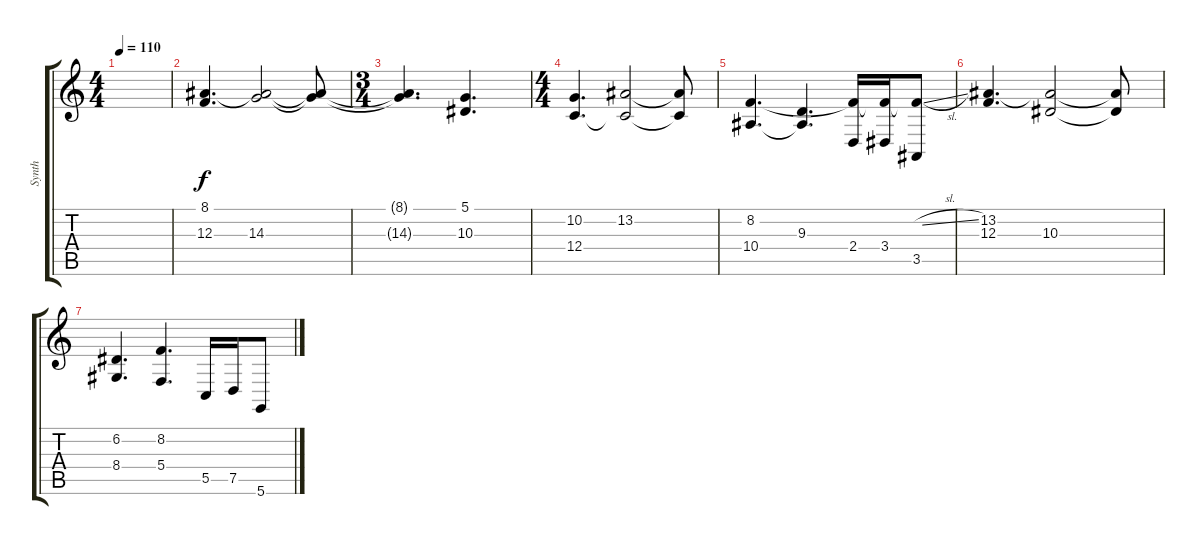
\track ("Synth" "Synth") {instrument lead2sawtooth}
\staff {score tabs}
\tuning (D4 A3 F3 C3 G2 D2) {hide}
\ts (4 4)
\tempo 110
\clef g2
\ks c
|
(8.1 12.3).4{d} (8.1{t} 14.3).2 (8.1{t} 14.3{t}).8 |
\ts (3 4)
(8.1{t} 14.3{t}).4{d} (5.1 10.3).4{d} |
\ts (4 4)
(10.2 12.4).4{d} (13.2 12.4{t}).2 (13.2{t} 12.4{t}).8 |
(8.2 10.4).4{d} (9.3 10.4{t}).4{d} (8.2{t} 2.4).16 (8.2{t} 3.4).16 (8.2{sl t} 3.5).8 |
(13.2 12.3).4{d} (13.2{t} 10.3).2 (13.2{t} 10.3{t}).8 |
(6.2 8.4).4{d} (8.2 5.4).4{d} 5.5.16 7.5.16 5.6.8
